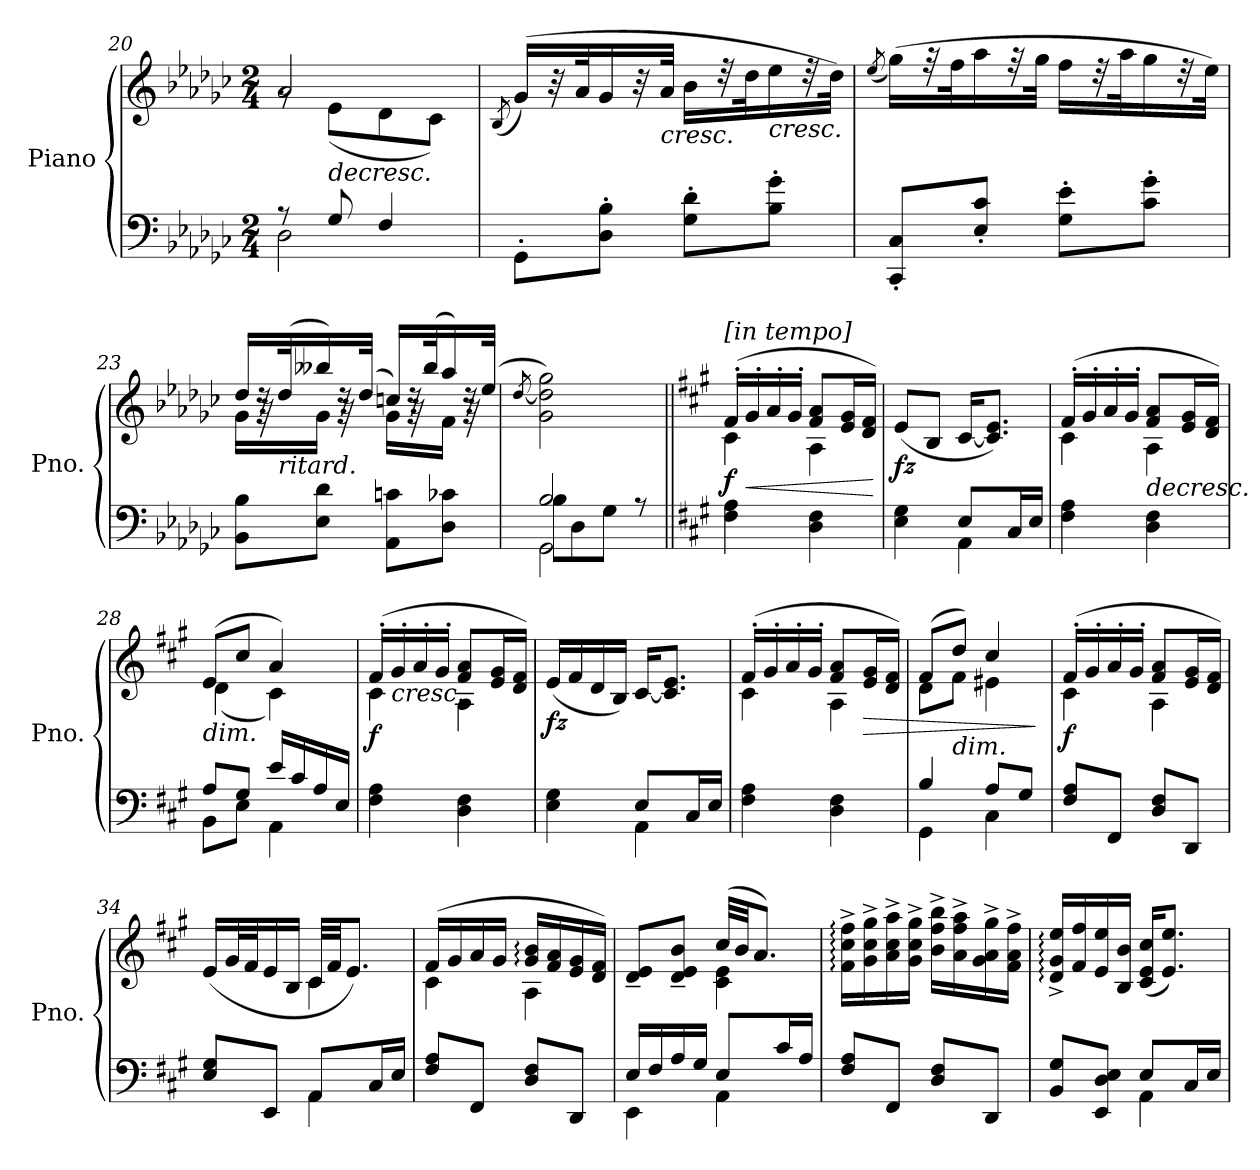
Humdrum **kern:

**kern	**kern	**dynam
*part1	*part1	*part1
*staff2	*staff1	*staff1/2
*I"Piano	*	*
*I'Pno.	*	*
*clefF4	*clefG2	*
*k[b-e-a-d-g-c-]	*k[b-e-a-d-g-c-]	*
*M2/4	*M2/4	*
=20	=20	=20
*^	*^	*
!	!	!	!	!LO:DY:b
!	!	!	!	!LO:DY:n=1:b
!	!	!	!	!LO:DY:n=2:b
8r	2D-\	2a-/	8rg	other-dynamics p other-dynamics
!	!	!	!	!LO:HP:b
8G-/	.	.	(<8e-\L	>
4F/	.	.	8d-\	.
.	.	.	8c-\J)	.
*v	*v	*	*	*
*	*v	*v	*
!!LO:PB:g=z
=21	=21	=21
.	(<8qB-/	.
8GG-'\L	(>16g-/LL)	.
.	32r	.
.	32a-/K	.
8D-\' 8B-\'J	16g-/	.
.	32r	.
!	!LO:TX:b:i:t=cresc.	!
.	32a-/JJk	.
8G-\' 8d-\'L	16b-\LL	.
.	32rdd	.
.	32dd-\K	.
!	!	!LO:HP:b
8B-\' 8g-\'J	16ee-\	<
.	32rdd	.
.	32dd-\JJk)	.
=22	=22	=22
.	(<8qee-/	.
8CC-/' 8C-/'L	(>16gg-\LL)	.
.	32rff	.
.	32ff\K	.
8E-/' 8c-/'J	16aa-\	]
.	32rff	.
.	32gg-\JJk	.
8G-\' 8e-\'L	16ff\LL	.
.	32rdd	.
.	32aa-\K	.
8c-\' 8g-\'J	16gg-\	.
.	32rdd	.
.	32ee-\JJk)	.
=23	=23	=23
*	*^	*
8BB-\ 8B-\L	16dd-/LL	16g-\LL	.
.	32rg	16rdd	.
!	!LO:TX:b:i:t=ritard.	!	!
.	(>32dd-/K	.	.
8E-\ 8d-\J	16bb--X:/)	16g-\JJ	.
.	32rg	16rdd	.
.	(>32dd-/JJk	.	.
8AA-\ 8cn\L	16ccn/LL)	16g-\LL	.
.	32rg	16rdd	.
.	(>32bb--/K	.	.
8D-\ 8c-X\J	16aa-:/)	16f\JJ	.
.	32rg	16rdd	.
.	(>32ee-/JJk	.	.
*	*v	*v	*
=24	=24	=24
.	[8qdd-/	.
*^	*	*
*	*^	*	*
2B-/	8B-\L	2GG-\	2g-\ 2dd-\] 2gg-\)	.
.	8D-\	.	.	.
.	8G-\J	.	.	.
.	8rA	.	.	.
*v	*v	*v	*	*
!!LO:LB:g=z
=25||	=25||	=25||
*k[f#c#g#]	*k[f#c#g#]	*
*^	*^	*
!	!	!LO:TX:a:i:t=[in tempo]	!	!
!	!	!	!	!LO:DY:b
*v	*v	*	*	*
4F#\ 4A\	(>16f#'/LL	4c#\	f
!	!	!	!LO:HP:b
.	16g#'/	.	<
.	16a'/	.	.
.	16g#'/JJ	.	.
4D\ 4F#\	8f#/ 8a/L	4A\	.
.	16e/ 16g#/L	.	.
.	16d/ 16f#/JJ)	.	.
*	*v	*v	*
.	.	[
=26	=26	=26
*^	*	*
!	!	!	!LO:DY:b
4E\ 4G#\	4ryy	(>8e/L	fz
.	.	8B/J	.
8E/L	4AA\	[16c#/KL	.
.	.	8.c#/] 8.e/J)	.
16C#/L	.	.	.
16E/JJ	.	.	.
*v	*v	*	*
=27	=27	=27
*	*^	*
4F#\ 4A\	(>16f#'/LL	4c#\	.
.	16g#'/	.	.
.	16a'/	.	.
.	16g#'/JJ	.	.
!	!	!	!LO:HP:b
4D\ 4F#\	8f#/ 8a/L	4A\	>
.	16e/ 16g#/L	.	.
.	16d/ 16f#/JJ)	.	.
=28	=28	=28	=28
*^	*	*	*
!	!	!LO:TX:b:i:t=dim.	!	!
8A/L	8BB\L	(>8e/L	(<4d\	.
8G#/J	8E\J	8cc#/J	.	.
16e:/LL	4AA\	4a/)	4c#\)	[
16c#/	.	.	.	.
16A/	.	.	.	.
16E/JJ	.	.	.	.
*v	*v	*	*	*
=29	=29	=29	=29
!	!	!	!LO:DY:b
4F#\ 4A\	(>16f#'/LL	4c#\	f
!	!	!	!LO:HP:b
.	16g#'/	.	<
.	16a'/	.	.
.	16g#'/JJ	.	.
4D\ 4F#\	8f#/ 8a/L	4A\	.
.	16e/ 16g#/L	.	.
.	16d/ 16f#/JJ)	.	.
*	*v	*v	*
.	.	]
=30	=30	=30
*^	*	*
!	!	!	!LO:DY:b
4E\ 4G#\	4ryy	(<16e/LL	fz
.	.	16f#/	.
.	.	16d/	.
.	.	16B/JJ)	.
8E/L	4AA\	[16c#/KL	.
.	.	8.c#/] 8.e/J	.
16C#/L	.	.	.
16E/JJ	.	.	.
*v	*v	*	*
!!LO:LB:g=z
=31	=31	=31
*	*^	*
4F#\ 4A\	(>16f#'/LL	4c#\	.
.	16g#'/	.	.
.	16a'/	.	.
.	16g#'/JJ	.	.
4D\ 4F#\	8f#/ 8a/L	4A\	.
!	!	!	!LO:HP:b
.	16e/ 16g#/L	.	>
.	16d/ 16f#/JJ)	.	.
*	*v	*v	*
.	.	[
=32	=32	=32
*^	*^	*
4B:/	4GG#\	(>8f#/L	8d\L	.
!	!	!LO:TX:b:i:t=dim.	!	!
.	.	8dd/J)	8f#\J	.
8A/L	4C#\	4cc#/	4e#X\	.
8G#/J	.	.	.	.
*v	*v	*	*	*
*	*v	*v	*
.	.	]
=33	=33	=33
*	*^	*
!	!	!	!LO:DY:b
8F#/ 8A/L	(>16f#'/LL	4c#\	f
.	16g#'/	.	.
8FF#/J	16a'/	.	.
.	16g#'/JJ	.	.
8D/ 8F#/L	8f#/ 8a/L	4A\	.
8DD/J	16e/ 16g#/L	.	.
.	16d/ 16f#/JJ)	.	.
=34	=34	=34	=34
*^	*	*	*
8E/ 8G#/L	4ryy	(>16e/LL	4ryy	.
.	.	32g#/L	.	.
.	.	32f#/J	.	.
8EE/J	.	16e/	.	.
.	.	16B/JJ	.	.
8AA/L	4AA\	32c#/LLL	4c#\	.
.	.	32f#/JJ	.	.
.	.	8.e/J)	.	.
16C#/L	.	.	.	.
16E/JJ	.	.	.	.
*v	*v	*	*	*
=35	=35	=35	=35
8F#/ 8A/L	(>16f#/LL	4c#\	.
.	16g#/	.	.
8FF#/J	16a/	.	.
.	16g#/JJ	.	.
8D/ 8F#/L	16g#/: 16b/:LL	4A\	.
.	16f#/ 16a/	.	.
8DD/J	16e/ 16g#/	.	.
.	16d/ 16f#/JJ)	.	.
=36	=36	=36	=36
*^	*	*	*
16E/LL	4EE\	8d/~ 8e/~L	4ryy	.
16F#/	.	.	.	.
16A/	.	8d/~ 8e/~ 8b/~J	.	.
16G#/JJ	.	.	.	.
8E/L	4AA\	(>32cc#/LLL	4c#\ 4e\	.
.	.	32b/JJ	.	.
.	.	8.a/J)	.	.
16c#/L	.	.	.	.
16A/JJ	.	.	.	.
*v	*v	*	*	*
*	*v	*v	*
!!LO:LB:g=z
=37	=37	=37
8F#/ 8A/L	16f#\:^ 16cc#\:^ 16ff#\:^LL	.
.	16g#\^ 16cc#\^ 16gg#\^	.
8FF#/J	16a\^ 16cc#\^ 16aa\^	.
.	16g#\^ 16cc#\^ 16gg#\^JJ	.
8D/ 8F#/L	16b\^ 16ff#\^ 16bb\^LL	.
.	16a\^ 16ff#\^ 16aa\^	.
8DD/J	16g#\^ 16a\^ 16gg#\^	.
.	16f#\^ 16a\^ 16ff#\^JJ	.
=38	=38	=38
*^	*	*
8BB/ 8G#/L	4ryy	16d/:^ 16g#/:^ 16ee/:^LL	.
.	.	16f#/ 16ff#/	.
8EE/ 8D/ 8E/J	.	16e/ 16ee/	.
.	.	16B/ 16b/JJ	.
8E/L	4AA\	(<16c#/ 16e/ 16cc#/KL	.
.	.	8.e/ 8.ee/J)	.
16C#/L	.	.	.
16E/JJ	.	.	.
*v	*v	*	*
=	=	=
*-	*-	*-
